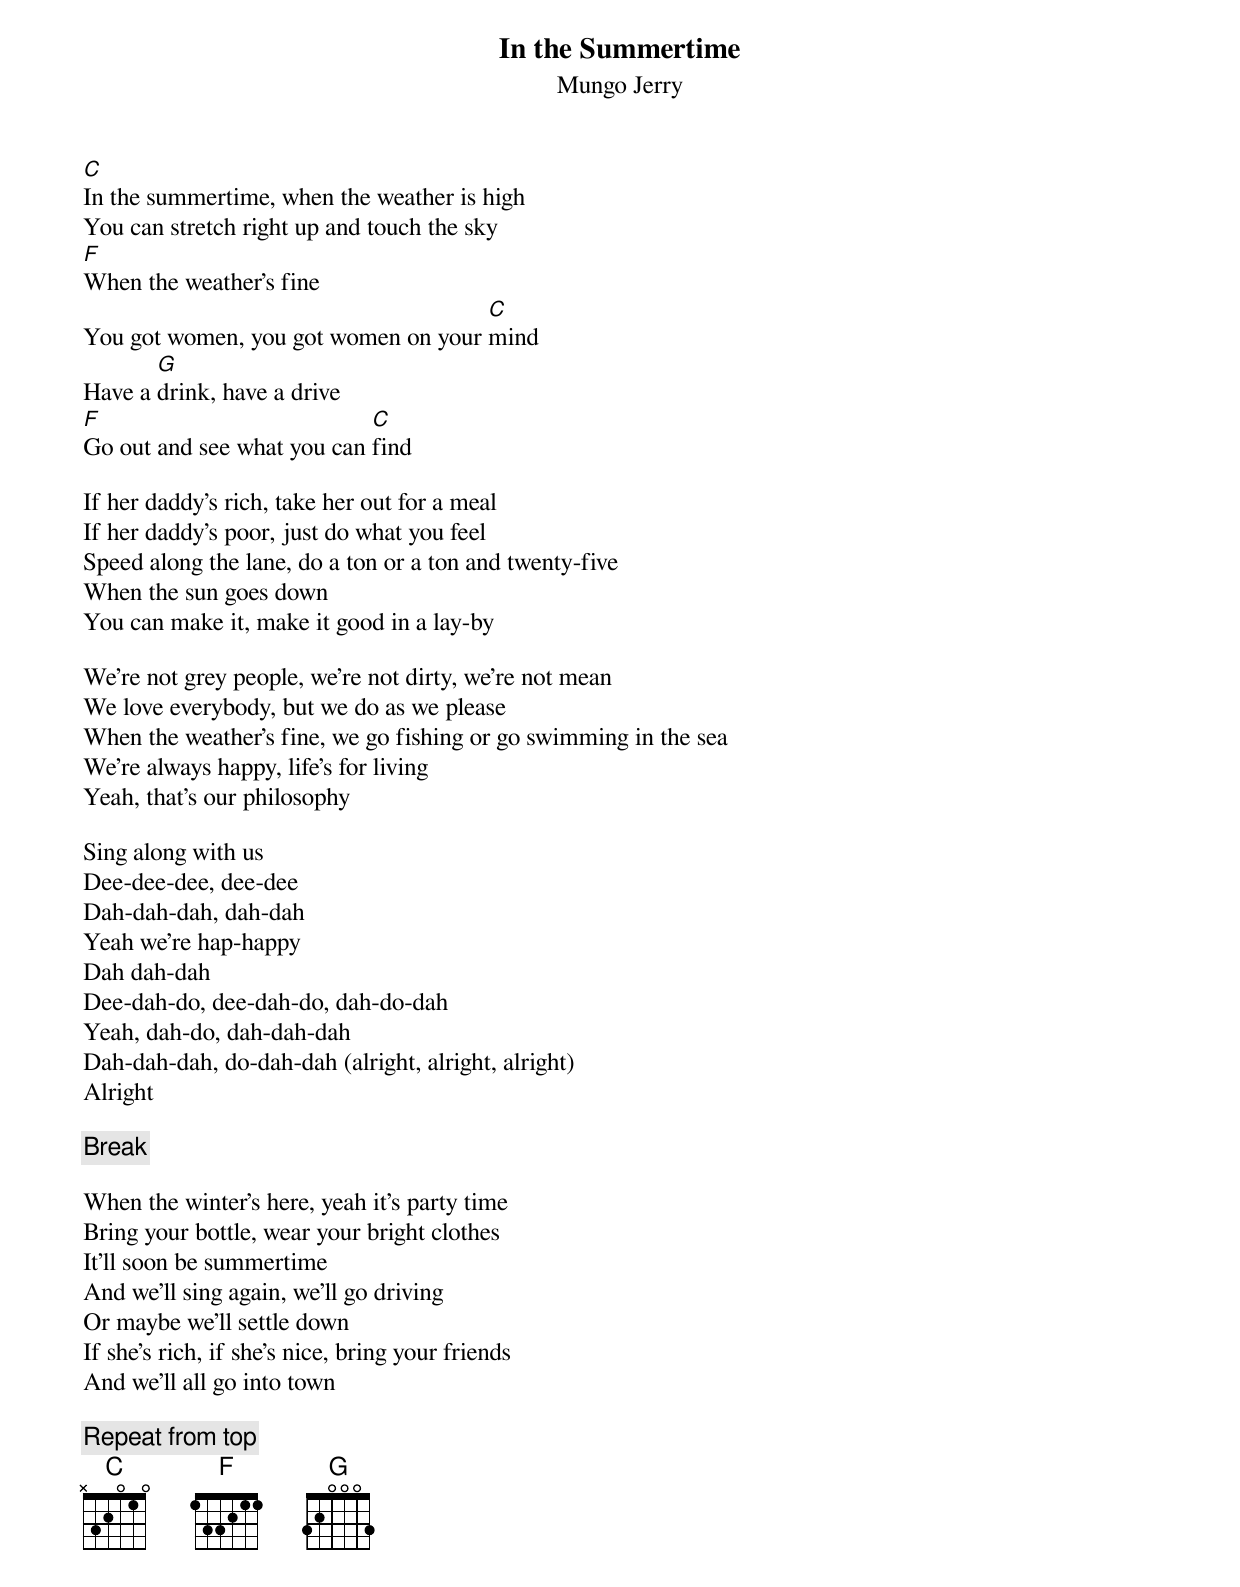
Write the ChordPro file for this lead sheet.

{title:In the Summertime}
{subtitle:Mungo Jerry}
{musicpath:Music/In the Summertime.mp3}
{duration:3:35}
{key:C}

[C]In the summertime, when the weather is high
You can stretch right up and touch the sky
[F]When the weather's fine
You got women, you got women on your [C]mind
Have a [G]drink, have a drive
[F]Go out and see what you can [C]find

If her daddy's rich, take her out for a meal
If her daddy's poor, just do what you feel
Speed along the lane, do a ton or a ton and twenty-five
When the sun goes down
You can make it, make it good in a lay-by

We're not grey people, we're not dirty, we're not mean
We love everybody, but we do as we please
When the weather's fine, we go fishing or go swimming in the sea
We're always happy, life's for living
Yeah, that's our philosophy

Sing along with us
Dee-dee-dee, dee-dee
Dah-dah-dah, dah-dah
Yeah we're hap-happy
Dah dah-dah
Dee-dah-do, dee-dah-do, dah-do-dah
Yeah, dah-do, dah-dah-dah
Dah-dah-dah, do-dah-dah (alright, alright, alright)
Alright

{c:Break}

When the winter's here, yeah it's party time
Bring your bottle, wear your bright clothes
It'll soon be summertime
And we'll sing again, we'll go driving
Or maybe we'll settle down
If she's rich, if she's nice, bring your friends
And we'll all go into town

{c:Repeat from top}
